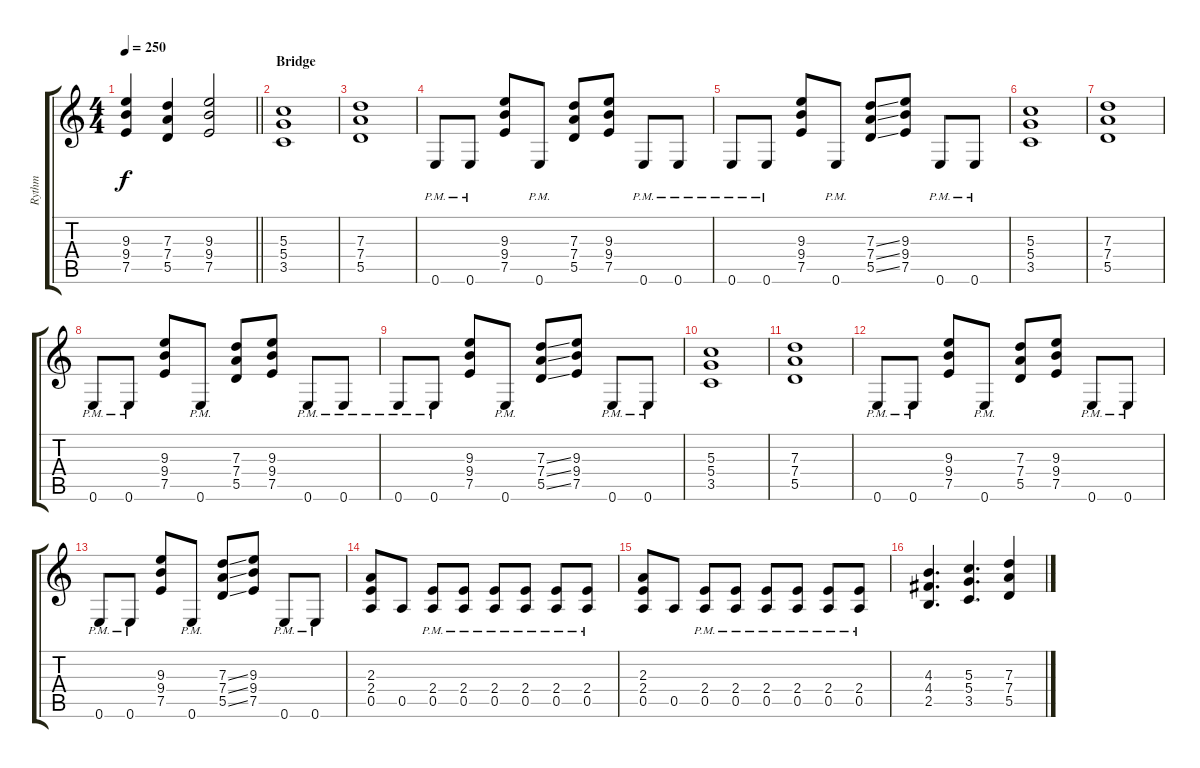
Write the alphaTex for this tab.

\track ("Rythm" "Rythm") {instrument distortionguitar}
\staff {score tabs}
\tuning (E4 B3 G3 D3 A2 E2) {hide}
\ts (4 4)
\tempo 250
\clef g2
\barLineRight lightlight
\ks c
(9.3 9.4 7.5).4{dy f} (7.3 7.4 5.5).4 (9.3 9.4 7.5).2 |
\section ("" "Bridge")
(5.3 5.4 3.5).1 |
(7.3 7.4 5.5).1 |
0.6{pm}.8 0.6{pm}.8 (9.3 9.4 7.5).8 0.6{pm}.8 (7.3 7.4 5.5).8 (9.3 9.4 7.5).8 0.6{pm}.8 0.6{pm}.8 |
0.6{pm}.8 0.6{pm}.8 (9.3 9.4 7.5).8 0.6{pm}.8 (7.3{ss} 7.4{ss} 5.5{ss}).8 (9.3 9.4 7.5).8 0.6{pm}.8 0.6{pm}.8 |
(5.3 5.4 3.5).1 |
(7.3 7.4 5.5).1 |
0.6{pm}.8 0.6{pm}.8 (9.3 9.4 7.5).8 0.6{pm}.8 (7.3 7.4 5.5).8 (9.3 9.4 7.5).8 0.6{pm}.8 0.6{pm}.8 |
0.6{pm}.8 0.6{pm}.8 (9.3 9.4 7.5).8 0.6{pm}.8 (7.3{ss} 7.4{ss} 5.5{ss}).8 (9.3 9.4 7.5).8 0.6{pm}.8 0.6{pm}.8 |
(5.3 5.4 3.5).1 |
(7.3 7.4 5.5).1 |
0.6{pm}.8 0.6{pm}.8 (9.3 9.4 7.5).8 0.6{pm}.8 (7.3 7.4 5.5).8 (9.3 9.4 7.5).8 0.6{pm}.8 0.6{pm}.8 |
0.6{pm}.8 0.6{pm}.8 (9.3 9.4 7.5).8 0.6{pm}.8 (7.3{ss} 7.4{ss} 5.5{ss}).8 (9.3 9.4 7.5).8 0.6{pm}.8 0.6{pm}.8 |
(2.3 2.4 0.5).8 0.5.8 (2.4{pm} 0.5{pm}).8 (2.4{pm} 0.5{pm}).8 (2.4{pm} 0.5{pm}).8 (2.4{pm} 0.5{pm}).8 (2.4{pm} 0.5{pm}).8 (2.4{pm} 0.5{pm}).8 |
(2.3 2.4 0.5).8 0.5.8 (2.4{pm} 0.5{pm}).8 (2.4{pm} 0.5{pm}).8 (2.4{pm} 0.5{pm}).8 (2.4{pm} 0.5{pm}).8 (2.4{pm} 0.5{pm}).8 (2.4{pm} 0.5{pm}).8 |
(4.3 4.4 2.5).4{d} (5.3 5.4 3.5).4{d} (7.3 7.4 5.5).4
